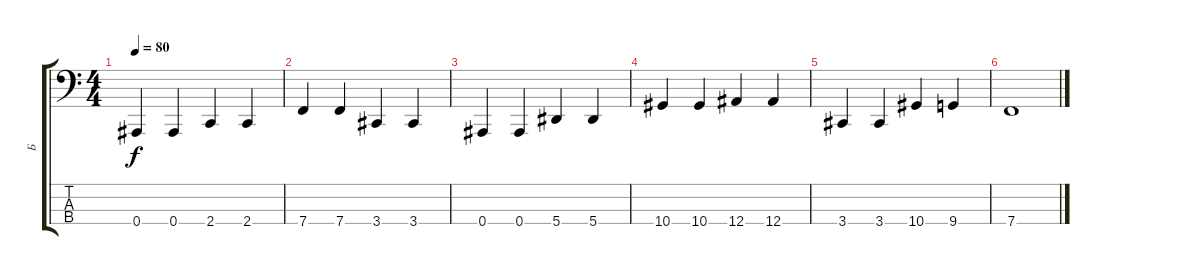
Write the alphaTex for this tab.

\track ("Б" "Б") {instrument electricbassfinger}
\staff {score tabs}
\tuning (Eb2 Bb1 F1 Bb0) {hide}
\ts (4 4)
\tempo 80
\clef f4
\ks c
0.4.4{dy f} 0.4.4 2.4.4 2.4.4 |
7.4.4 7.4.4 3.4.4 3.4.4 |
0.4.4 0.4.4 5.4.4 5.4.4 |
10.4.4 10.4.4 12.4.4 12.4.4 |
3.4.4 3.4.4 10.4.4 9.4.4 |
7.4.1
